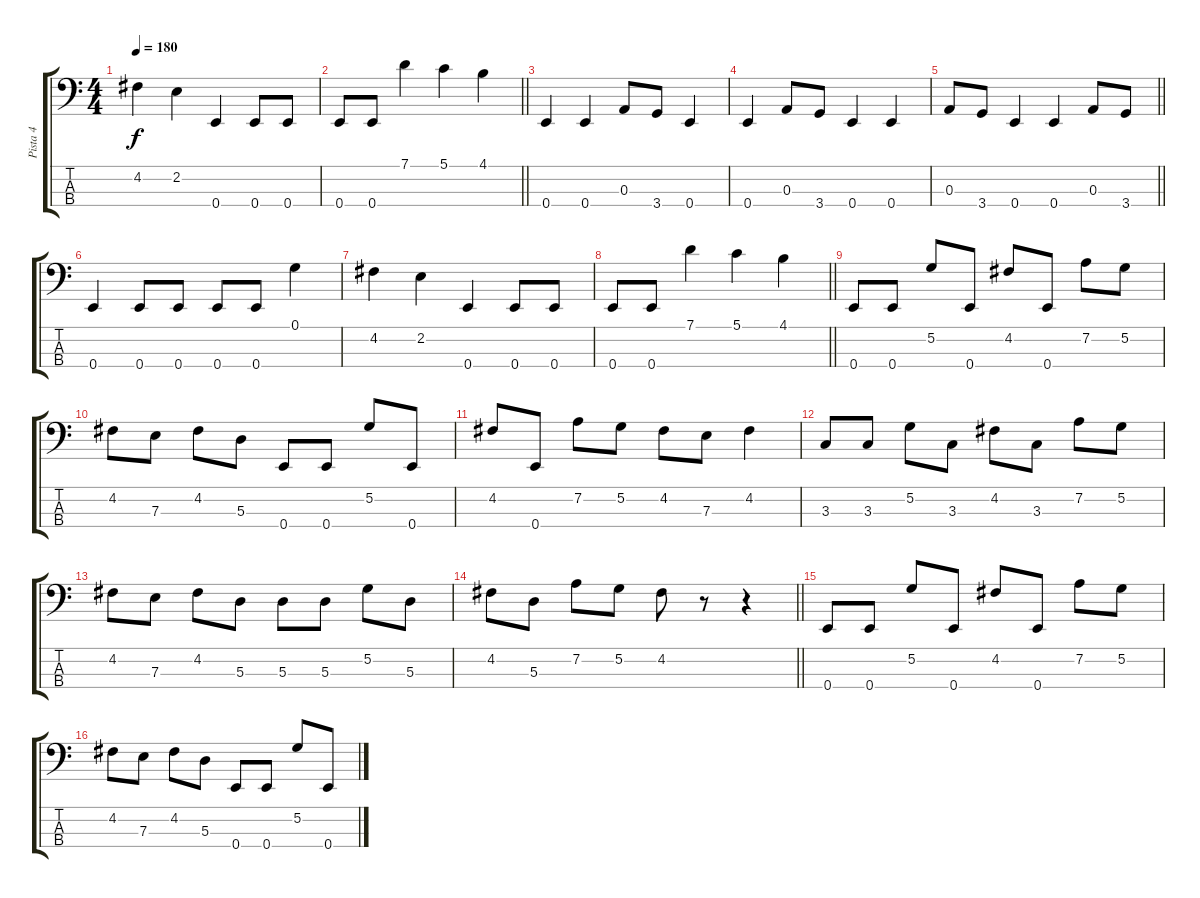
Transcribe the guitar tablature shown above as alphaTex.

\track ("Pista 4" "Pista 4") {instrument electricbassfinger}
\staff {score tabs}
\tuning (G2 D2 A1 E1) {hide}
\ts (4 4)
\tempo 180
\clef f4
\ks c
4.2.4{dy f} 2.2.4 0.4.4 0.4.8 0.4.8 |
\barLineRight lightlight
0.4.8 0.4.8 7.1.4 5.1.4 4.1.4 |
\section ("" "")
0.4.4 0.4.4 0.3.8 3.4.8 0.4.4 |
0.4.4 0.3.8 3.4.8 0.4.4 0.4.4 |
\barLineRight lightlight
0.3.8 3.4.8 0.4.4 0.4.4 0.3.8 3.4.8 |
\section ("" "")
0.4.4 0.4.8 0.4.8 0.4.8 0.4.8 0.1.4 |
4.2.4 2.2.4 0.4.4 0.4.8 0.4.8 |
\barLineRight lightlight
0.4.8 0.4.8 7.1.4 5.1.4 4.1.4 |
\section ("" "")
0.4.8 0.4.8 5.2.8 0.4.8 4.2.8 0.4.8 7.2.8 5.2.8 |
4.2.8 7.3.8 4.2.8 5.3.8 0.4.8 0.4.8 5.2.8 0.4.8 |
4.2.8 0.4.8 7.2.8 5.2.8 4.2.8 7.3.8 4.2.4 |
3.3.8 3.3.8 5.2.8 3.3.8 4.2.8 3.3.8 7.2.8 5.2.8 |
4.2.8 7.3.8 4.2.8 5.3.8 5.3.8 5.3.8 5.2.8 5.3.8 |
\barLineRight lightlight
4.2.8 5.3.8 7.2.8 5.2.8 4.2.8 r.8 r.4 |
\section ("" "")
0.4.8 0.4.8 5.2.8 0.4.8 4.2.8 0.4.8 7.2.8 5.2.8 |
4.2.8 7.3.8 4.2.8 5.3.8 0.4.8 0.4.8 5.2.8 0.4.8
